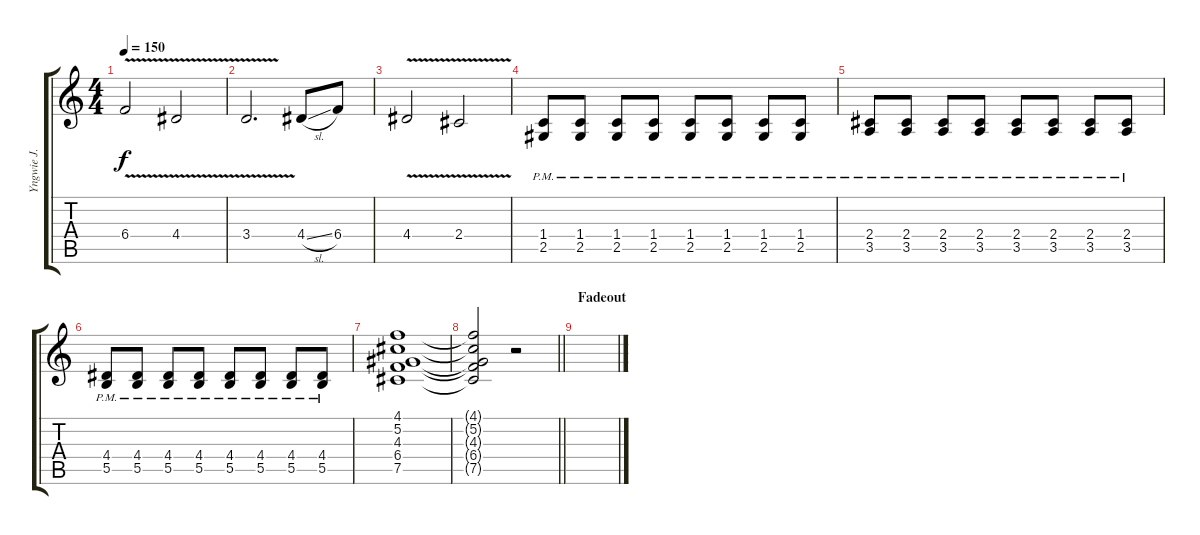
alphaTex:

\track ("Yngwie J. Malmsteen" "Yngwie J. ") {instrument overdrivenguitar}
\staff {score tabs}
\tuning (Db4 Ab3 E3 B2 Gb2 Db2) {hide}
\ts (4 4)
\tempo 150
\clef g2
\ks c
6.4{v}.2{dy f} 4.4{v}.2 |
3.4{v}.2{d} 4.4{sl}.8 6.4.8 |
4.4{v}.2 2.4{v}.2 |
(1.4{pm} 2.5{pm}).8 (1.4{pm} 2.5{pm}).8 (1.4{pm} 2.5{pm}).8 (1.4{pm} 2.5{pm}).8 (1.4{pm} 2.5{pm}).8 (1.4{pm} 2.5{pm}).8 (1.4{pm} 2.5{pm}).8 (1.4{pm} 2.5{pm}).8 |
(2.4{pm} 3.5{pm}).8 (2.4{pm} 3.5{pm}).8 (2.4{pm} 3.5{pm}).8 (2.4{pm} 3.5{pm}).8 (2.4{pm} 3.5{pm}).8 (2.4{pm} 3.5{pm}).8 (2.4{pm} 3.5{pm}).8 (2.4{pm} 3.5{pm}).8 |
(4.4{pm} 5.5{pm}).8 (4.4{pm} 5.5{pm}).8 (4.4{pm} 5.5{pm}).8 (4.4{pm} 5.5{pm}).8 (4.4{pm} 5.5{pm}).8 (4.4{pm} 5.5{pm}).8 (4.4{pm} 5.5{pm}).8 (4.4{pm} 5.5{pm}).8 |
(4.1 5.2 4.3 6.4 7.5).1 |
\barLineRight lightlight
(4.1{t} 5.2{t} 4.3{t} 6.4{t} 7.5{t}).2 r.2 |
\section ("" "Fadeout")
